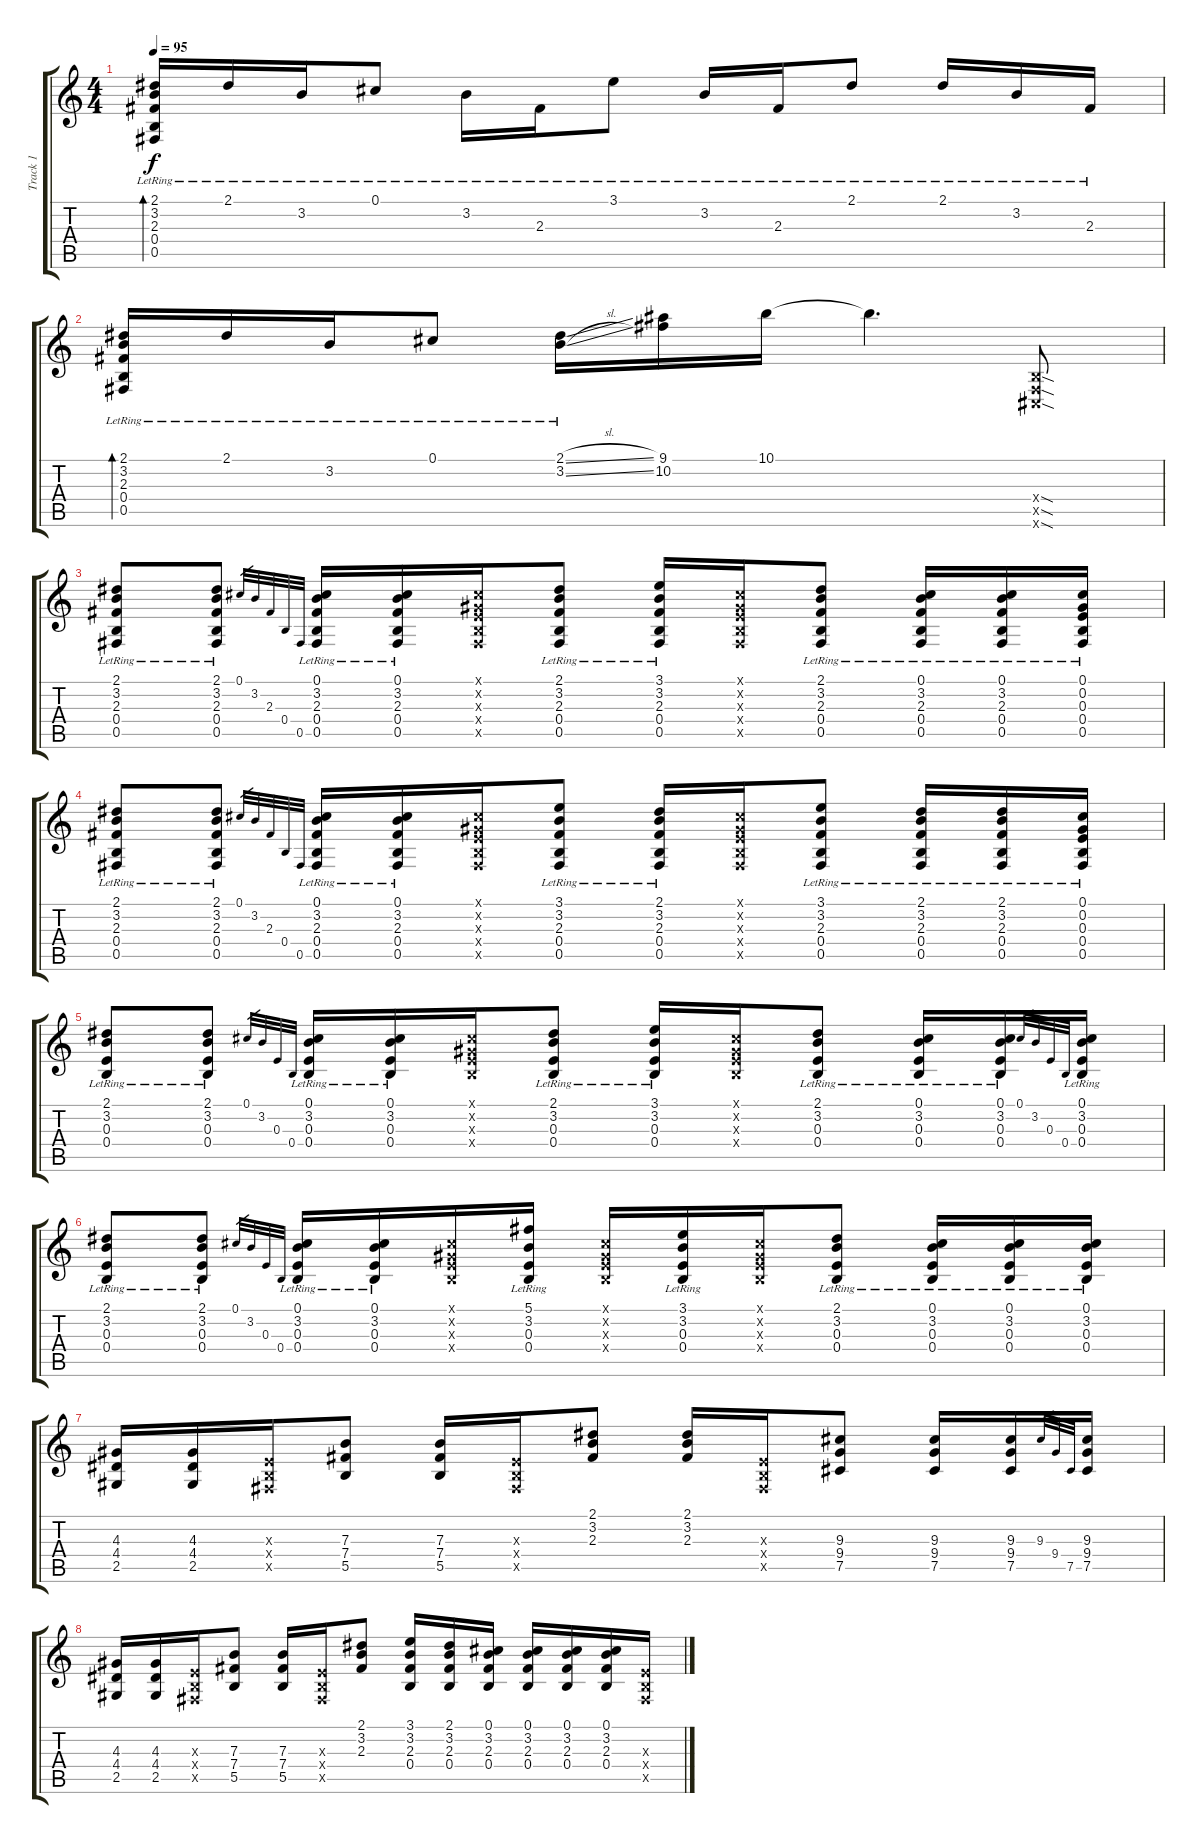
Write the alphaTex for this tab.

\track ("Track 1" "Track 1") {instrument acousticguitarsteel}
\staff {score tabs}
\tuning (Db4 Ab3 E3 B2 Gb2 Db2) {hide}
\ts (4 4)
\tempo 95
\clef g2
\ks c
(2.1{lr} 3.2{lr} 2.3{lr} 0.4{lr} 0.5{lr}).16{bd 240 dy f} 2.1{lr}.16 3.2{lr}.16 0.1{lr}.8 3.2{lr}.16 2.3{lr}.16 3.1{lr}.8 3.2{lr}.16 2.3{lr}.16 2.1{lr}.8 2.1{lr}.16 3.2{lr}.16 2.3{lr}.16 |
(2.1{lr} 3.2{lr} 2.3{lr} 0.4{lr} 0.5{lr}).16{bd 240} 2.1{lr}.16 3.2{lr}.16 0.1{lr}.8 (2.1{sl} 3.2{sl lr}).16 (9.1 10.2).16 10.1.16 10.1{t}.4{d} (0.4{sod x} 0.5{sod x} 0.6{sod x}).8 |
(2.1{lr} 3.2{lr} 2.3{lr} 0.4{lr} 0.5{lr}).8 (2.1{lr} 3.2{lr} 2.3{lr} 0.4{lr} 0.5{lr}).8 0.1.32{gr} 3.2.32{gr} 2.3.32{gr} 0.4.32{gr} 0.5.32{gr} (0.1{lr} 3.2{lr} 2.3{lr} 0.4{lr} 0.5{lr}).16 (0.1{lr} 3.2{lr} 2.3{lr} 0.4{lr} 0.5{lr}).16 (0.1{x} 0.2{x} 0.3{x} 0.4{x} 0.5{x}).16 (2.1{lr} 3.2{lr} 2.3{lr} 0.4{lr} 0.5{lr}).8 (3.1{lr} 3.2{lr} 2.3{lr} 0.4{lr} 0.5{lr}).16 (0.1{x} 0.2{x} 0.3{x} 0.4{x} 0.5{x}).16 (2.1{lr} 3.2{lr} 2.3{lr} 0.4{lr} 0.5{lr}).8 (0.1{lr} 3.2{lr} 2.3{lr} 0.4{lr} 0.5{lr}).16 (0.1{lr} 3.2{lr} 2.3{lr} 0.4{lr} 0.5{lr}).16 (0.1{lr} 0.2{lr} 0.3{lr} 0.4{lr} 0.5{lr}).16 |
(2.1{lr} 3.2{lr} 2.3{lr} 0.4{lr} 0.5{lr}).8 (2.1{lr} 3.2{lr} 2.3{lr} 0.4{lr} 0.5{lr}).8 0.1.32{gr} 3.2.32{gr} 2.3.32{gr} 0.4.32{gr} 0.5.32{gr} (0.1{lr} 3.2{lr} 2.3{lr} 0.4{lr} 0.5{lr}).16 (0.1{lr} 3.2{lr} 2.3{lr} 0.4{lr} 0.5{lr}).16 (0.1{x} 0.2{x} 0.3{x} 0.4{x} 0.5{x}).16 (3.1{lr} 3.2{lr} 2.3{lr} 0.4{lr} 0.5{lr}).8 (2.1{lr} 3.2{lr} 2.3{lr} 0.4{lr} 0.5{lr}).16 (0.1{x} 0.2{x} 0.3{x} 0.4{x} 0.5{x}).16 (3.1{lr} 3.2{lr} 2.3{lr} 0.4{lr} 0.5{lr}).8 (2.1{lr} 3.2{lr} 2.3{lr} 0.4{lr} 0.5{lr}).16 (2.1{lr} 3.2{lr} 2.3{lr} 0.4{lr} 0.5{lr}).16 (0.1{lr} 0.2{lr} 0.3{lr} 0.4{lr} 0.5{lr}).16 |
(2.1{lr} 3.2{lr} 0.3{lr} 0.4{lr}).8 (2.1{lr} 3.2{lr} 0.3{lr} 0.4{lr}).8 0.1.32{gr} 3.2.32{gr} 0.3.32{gr} 0.4.32{gr} (0.1{lr} 3.2{lr} 0.3{lr} 0.4{lr}).16 (0.1{lr} 3.2{lr} 0.3{lr} 0.4{lr}).16 (0.1{x} 0.2{x} 0.3{x} 0.4{x}).16 (2.1{lr} 3.2{lr} 0.3{lr} 0.4{lr}).8 (3.1{lr} 3.2{lr} 0.3{lr} 0.4{lr}).16 (0.1{x} 0.2{x} 0.3{x} 0.4{x}).16 (2.1{lr} 3.2{lr} 0.3{lr} 0.4{lr}).8 (0.1{lr} 3.2{lr} 0.3{lr} 0.4{lr}).16 (0.1{lr} 3.2{lr} 0.3{lr} 0.4{lr}).16 0.1.32{gr} 3.2.32{gr} 0.3.32{gr} 0.4.32{gr} (0.1{lr} 3.2{lr} 0.3{lr} 0.4{lr}).16 |
(2.1{lr} 3.2{lr} 0.3{lr} 0.4{lr}).8 (2.1{lr} 3.2{lr} 0.3{lr} 0.4{lr}).8 0.1.32{gr} 3.2.32{gr} 0.3.32{gr} 0.4.32{gr} (0.1{lr} 3.2{lr} 0.3{lr} 0.4{lr}).16 (0.1{lr} 3.2{lr} 0.3{lr} 0.4{lr}).16 (0.1{x} 0.2{x} 0.3{x} 0.4{x}).16 (5.1{lr} 3.2{lr} 0.3{lr} 0.4{lr}).16 (0.1{x} 0.2{x} 0.3{x} 0.4{x}).16 (3.1{lr} 3.2{lr} 0.3{lr} 0.4{lr}).16 (0.1{x} 0.2{x} 0.3{x} 0.4{x}).16 (2.1{lr} 3.2{lr} 0.3{lr} 0.4{lr}).8 (0.1{lr} 3.2{lr} 0.3{lr} 0.4{lr}).16 (0.1{lr} 3.2{lr} 0.3{lr} 0.4{lr}).16 (0.1{lr} 3.2{lr} 0.3{lr} 0.4{lr}).16 |
(4.3 4.4 2.5).16 (4.3 4.4 2.5).16 (0.3{x} 0.4{x} 0.5{x}).16 (7.3 7.4 5.5).8 (7.3 7.4 5.5).16 (0.3{x} 0.4{x} 0.5{x}).16 (2.1 3.2 2.3).8 (2.1 3.2 2.3).16 (0.3{x} 0.4{x} 0.5{x}).16 (9.3 9.4 7.5).8 (9.3 9.4 7.5).16 (9.3 9.4 7.5).16 9.3.32{gr} 9.4.32{gr} 7.5.32{gr} (9.3 9.4 7.5).16 |
(4.3 4.4 2.5).16 (4.3 4.4 2.5).16 (0.3{x} 0.4{x} 0.5{x}).16 (7.3 7.4 5.5).8 (7.3 7.4 5.5).16 (0.3{x} 0.4{x} 0.5{x}).16 (2.1 3.2 2.3).8 (3.1 3.2 2.3 0.4).16 (2.1 3.2 2.3 0.4).16 (0.1 3.2 2.3 0.4).16 (0.1 3.2 2.3 0.4).16 (0.1 3.2 2.3 0.4).16 (0.1 3.2 2.3 0.4).16 (0.3{x} 0.4{x} 0.5{x}).16
